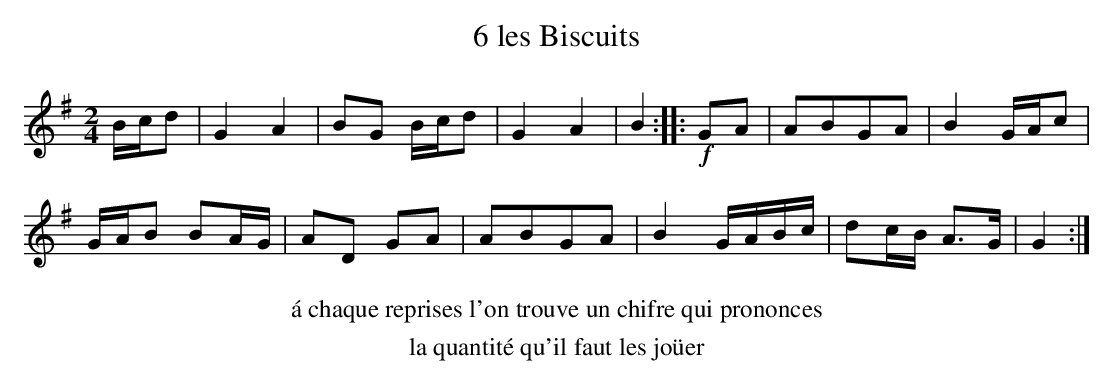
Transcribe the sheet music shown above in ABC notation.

X:1
T: 6 les Biscuits
M: 2/4
L: 1/16
K: G
Bcd2 |\
G4 A4 | B2G2 Bcd2 |\
G4 A4 | B4 :|\
|: !f!G2A2 |\
A2B2G2A2 | B4 GAc2 |
GAB2 B2AG | A2D2 G2A2 |\
A2B2G2A2 | B4 GABc |\
d2cB A3G | G4 :|
